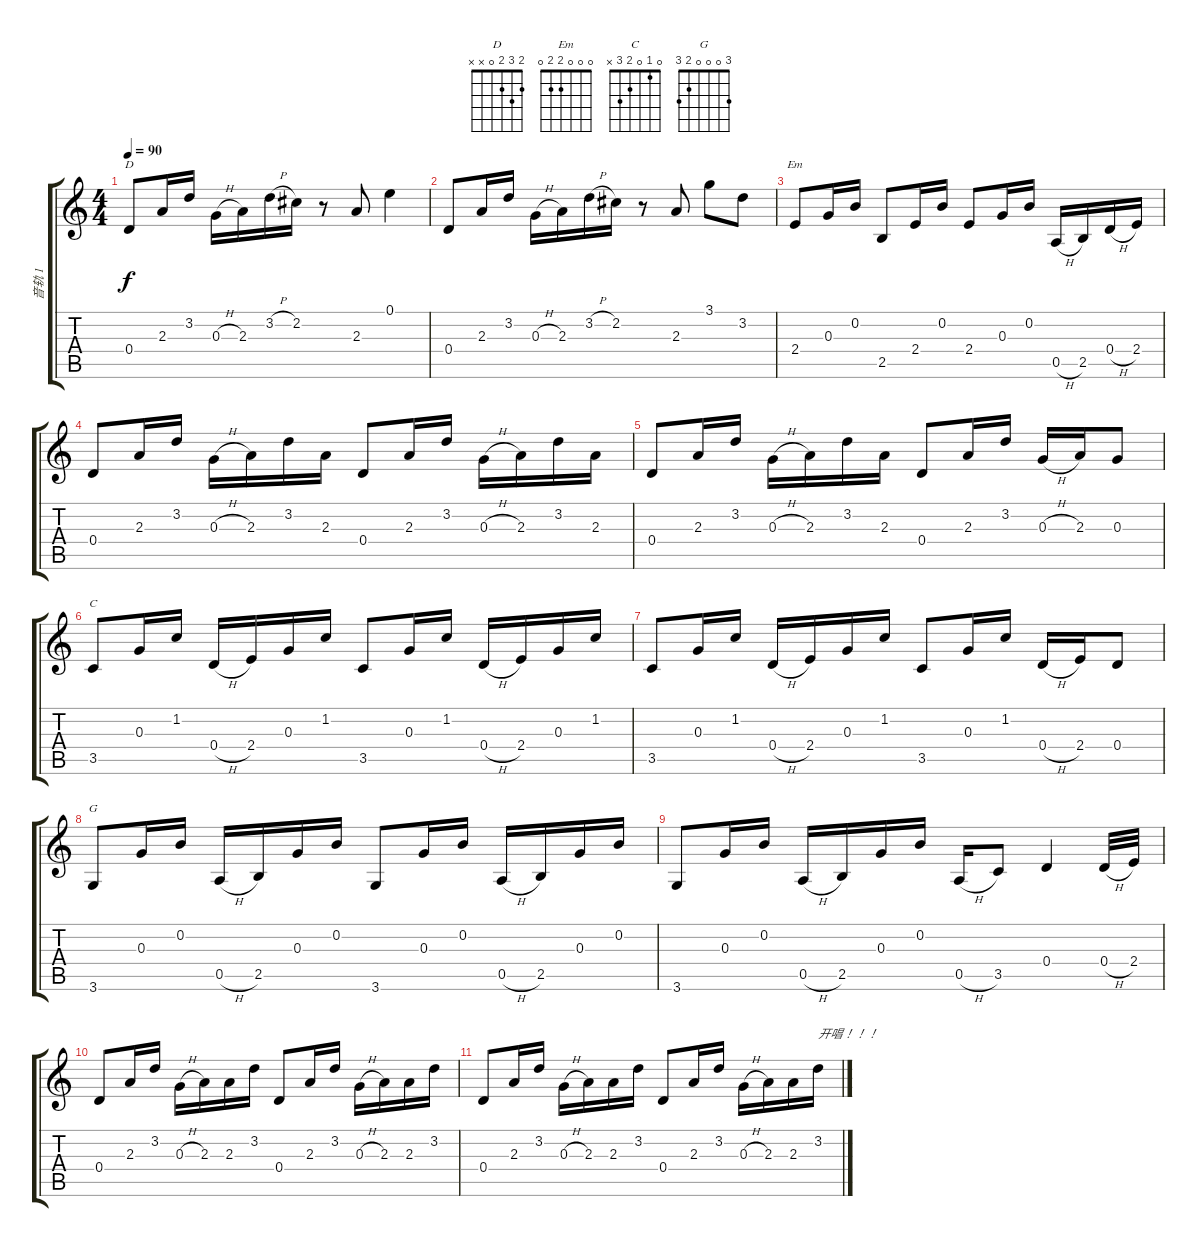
\track ("音轨 1" "音轨 1") {instrument acousticguitarsteel}
\staff {score tabs}
\tuning (E4 B3 G3 D3 A2 E2) {hide}
\chord ("D" 2 3 2 0 x x)
\chord ("Em" 0 0 0 2 2 0)
\chord ("C" 0 1 0 2 3 x)
\chord ("G" 3 0 0 0 2 3)
\ts (4 4)
\tempo 90
\clef g2
\ks c
0.4.8{ch "D" dy f instrument acousticguitarsteel} 2.3.16 3.2.16 0.3{h}.16 2.3.16 3.2{h}.16 2.2.16 r.8 2.3.8 0.1.4 |
0.4.8 2.3.16 3.2.16 0.3{h}.16 2.3.16 3.2{h}.16 2.2.16 r.8 2.3.8 3.1.8 3.2.8 |
2.4.8{ch "Em"} 0.3.16 0.2.16 2.5.8 2.4.16 0.2.16 2.4.8 0.3.16 0.2.16 0.5{h}.16 2.5.16 0.4{h}.16 2.4.16 |
0.4.8 2.3.16 3.2.16 0.3{h}.16 2.3.16 3.2.16 2.3.16 0.4.8 2.3.16 3.2.16 0.3{h}.16 2.3.16 3.2.16 2.3.16 |
0.4.8 2.3.16 3.2.16 0.3{h}.16 2.3.16 3.2.16 2.3.16 0.4.8 2.3.16 3.2.16 0.3{h}.16 2.3.16 0.3.8 |
3.5.8{ch "C"} 0.3.16 1.2.16 0.4{h}.16 2.4.16 0.3.16 1.2.16 3.5.8 0.3.16 1.2.16 0.4{h}.16 2.4.16 0.3.16 1.2.16 |
3.5.8 0.3.16 1.2.16 0.4{h}.16 2.4.16 0.3.16 1.2.16 3.5.8 0.3.16 1.2.16 0.4{h}.16 2.4.16 0.4.8 |
3.6.8{ch "G"} 0.3.16 0.2.16 0.5{h}.16 2.5.16 0.3.16 0.2.16 3.6.8 0.3.16 0.2.16 0.5{h}.16 2.5.16 0.3.16 0.2.16 |
3.6.8 0.3.16 0.2.16 0.5{h}.16 2.5.16 0.3.16 0.2.16 0.5{h}.16 3.5.8 0.4.4 0.4{h}.32 2.4.32 |
0.4.8 2.3.16 3.2.16 0.3{h}.16 2.3.16 2.3.16 3.2.16 0.4.8 2.3.16 3.2.16 0.3{h}.16 2.3.16 2.3.16 3.2.16 |
0.4.8 2.3.16 3.2.16 0.3{h}.16 2.3.16 2.3.16 3.2.16 0.4.8 2.3.16 3.2.16 0.3{h}.16 2.3.16 2.3.16 3.2.16{txt "开唱！！！"}
